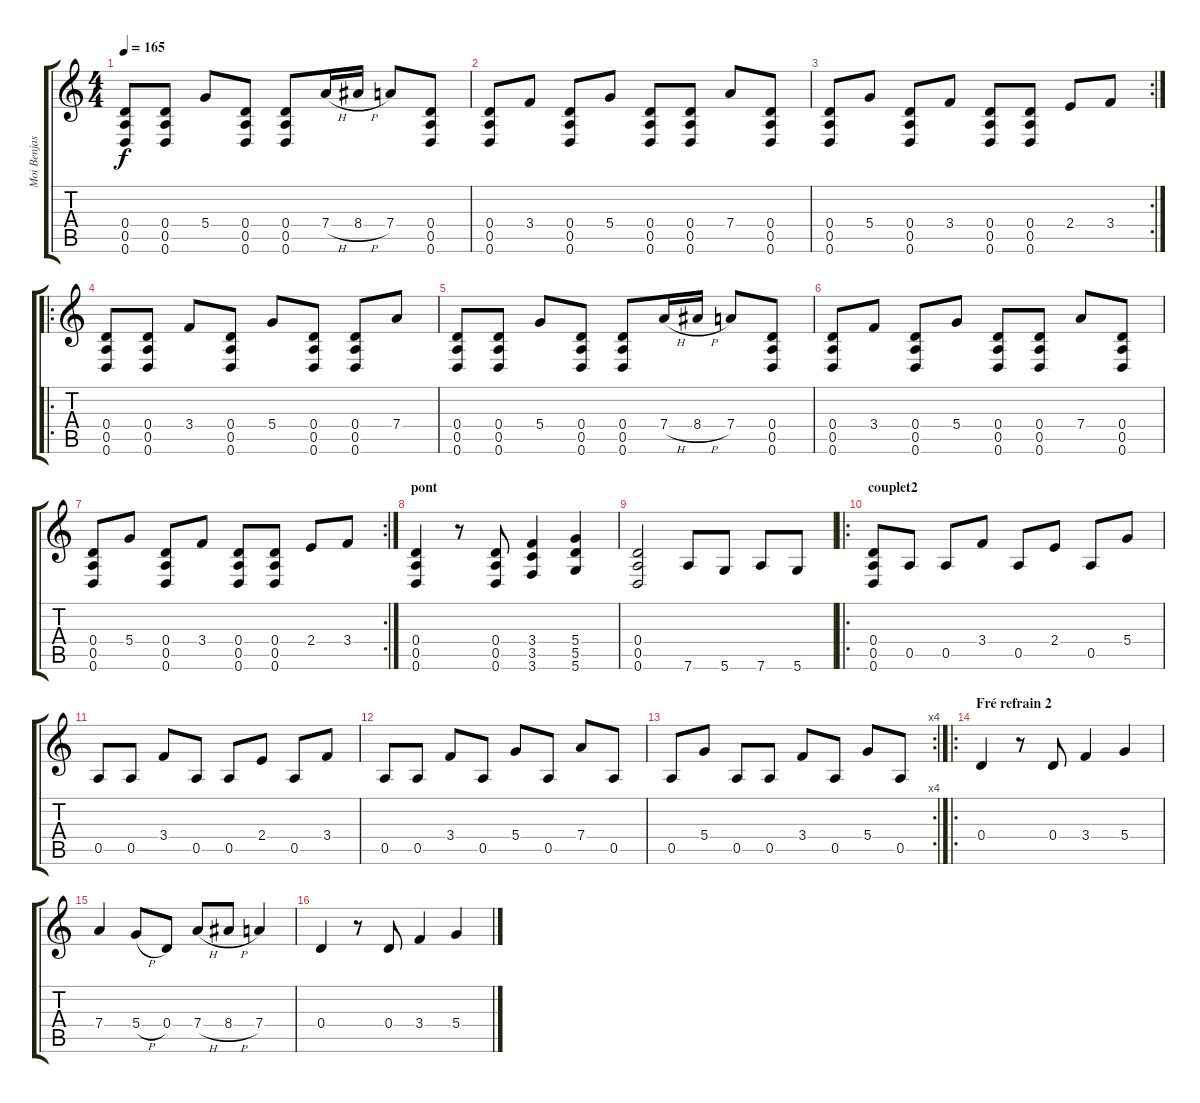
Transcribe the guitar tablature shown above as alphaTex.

\track ("Moi Benjasmin !" "Moi Benjas") {instrument distortionguitar}
\staff {score tabs}
\tuning (E4 B3 G3 D3 A2 D2) {hide}
\ts (4 4)
\tempo 165
\clef g2
\ks c
(0.4 0.5 0.6).8{dy f} (0.4 0.5 0.6).8 5.4.8 (0.4 0.5 0.6).8 (0.4 0.5 0.6).8 7.4{h}.16 8.4{h}.16 7.4.8 (0.4 0.5 0.6).8 |
(0.4 0.5 0.6).8 3.4.8 (0.4 0.5 0.6).8 5.4.8 (0.4 0.5 0.6).8 (0.4 0.5 0.6).8 7.4.8 (0.4 0.5 0.6).8 |
\rc 2
(0.4 0.5 0.6).8 5.4.8 (0.4 0.5 0.6).8 3.4.8 (0.4 0.5 0.6).8 (0.4 0.5 0.6).8 2.4.8 3.4.8 |
\ro
(0.4 0.5 0.6).8 (0.4 0.5 0.6).8 3.4.8 (0.4 0.5 0.6).8 5.4.8 (0.4 0.5 0.6).8 (0.4 0.5 0.6).8 7.4.8 |
(0.4 0.5 0.6).8 (0.4 0.5 0.6).8 5.4.8 (0.4 0.5 0.6).8 (0.4 0.5 0.6).8 7.4{h}.16 8.4{h}.16 7.4.8 (0.4 0.5 0.6).8 |
(0.4 0.5 0.6).8 3.4.8 (0.4 0.5 0.6).8 5.4.8 (0.4 0.5 0.6).8 (0.4 0.5 0.6).8 7.4.8 (0.4 0.5 0.6).8 |
\rc 2
(0.4 0.5 0.6).8 5.4.8 (0.4 0.5 0.6).8 3.4.8 (0.4 0.5 0.6).8 (0.4 0.5 0.6).8 2.4.8 3.4.8 |
\section ("" "pont")
(0.4 0.5 0.6).4 r.8 (0.4 0.5 0.6).8 (3.4 3.5 3.6).4 (5.4 5.5 5.6).4 |
(0.4 0.5 0.6).2 7.6.8 5.6.8 7.6.8 5.6.8 |
\ro
\section ("" "couplet2")
(0.4 0.5 0.6).8{instrument electricguitarmuted} 0.5.8 0.5.8 3.4.8 0.5.8 2.4.8 0.5.8 5.4.8 |
0.5.8 0.5.8 3.4.8 0.5.8 0.5.8 2.4.8 0.5.8 3.4.8 |
0.5.8 0.5.8 3.4.8 0.5.8 5.4.8 0.5.8 7.4.8 0.5.8 |
\rc 4
0.5.8 5.4.8 0.5.8 0.5.8 3.4.8 0.5.8 5.4.8 0.5.8 |
\ro
\section ("" "Fré refrain 2")
0.4.4 r.8 0.4.8 3.4.4 5.4.4 |
7.4.4 5.4{h}.8 0.4.8 7.4{h}.8 8.4{h}.8 7.4.4 |
0.4.4 r.8 0.4.8 3.4.4 5.4.4
